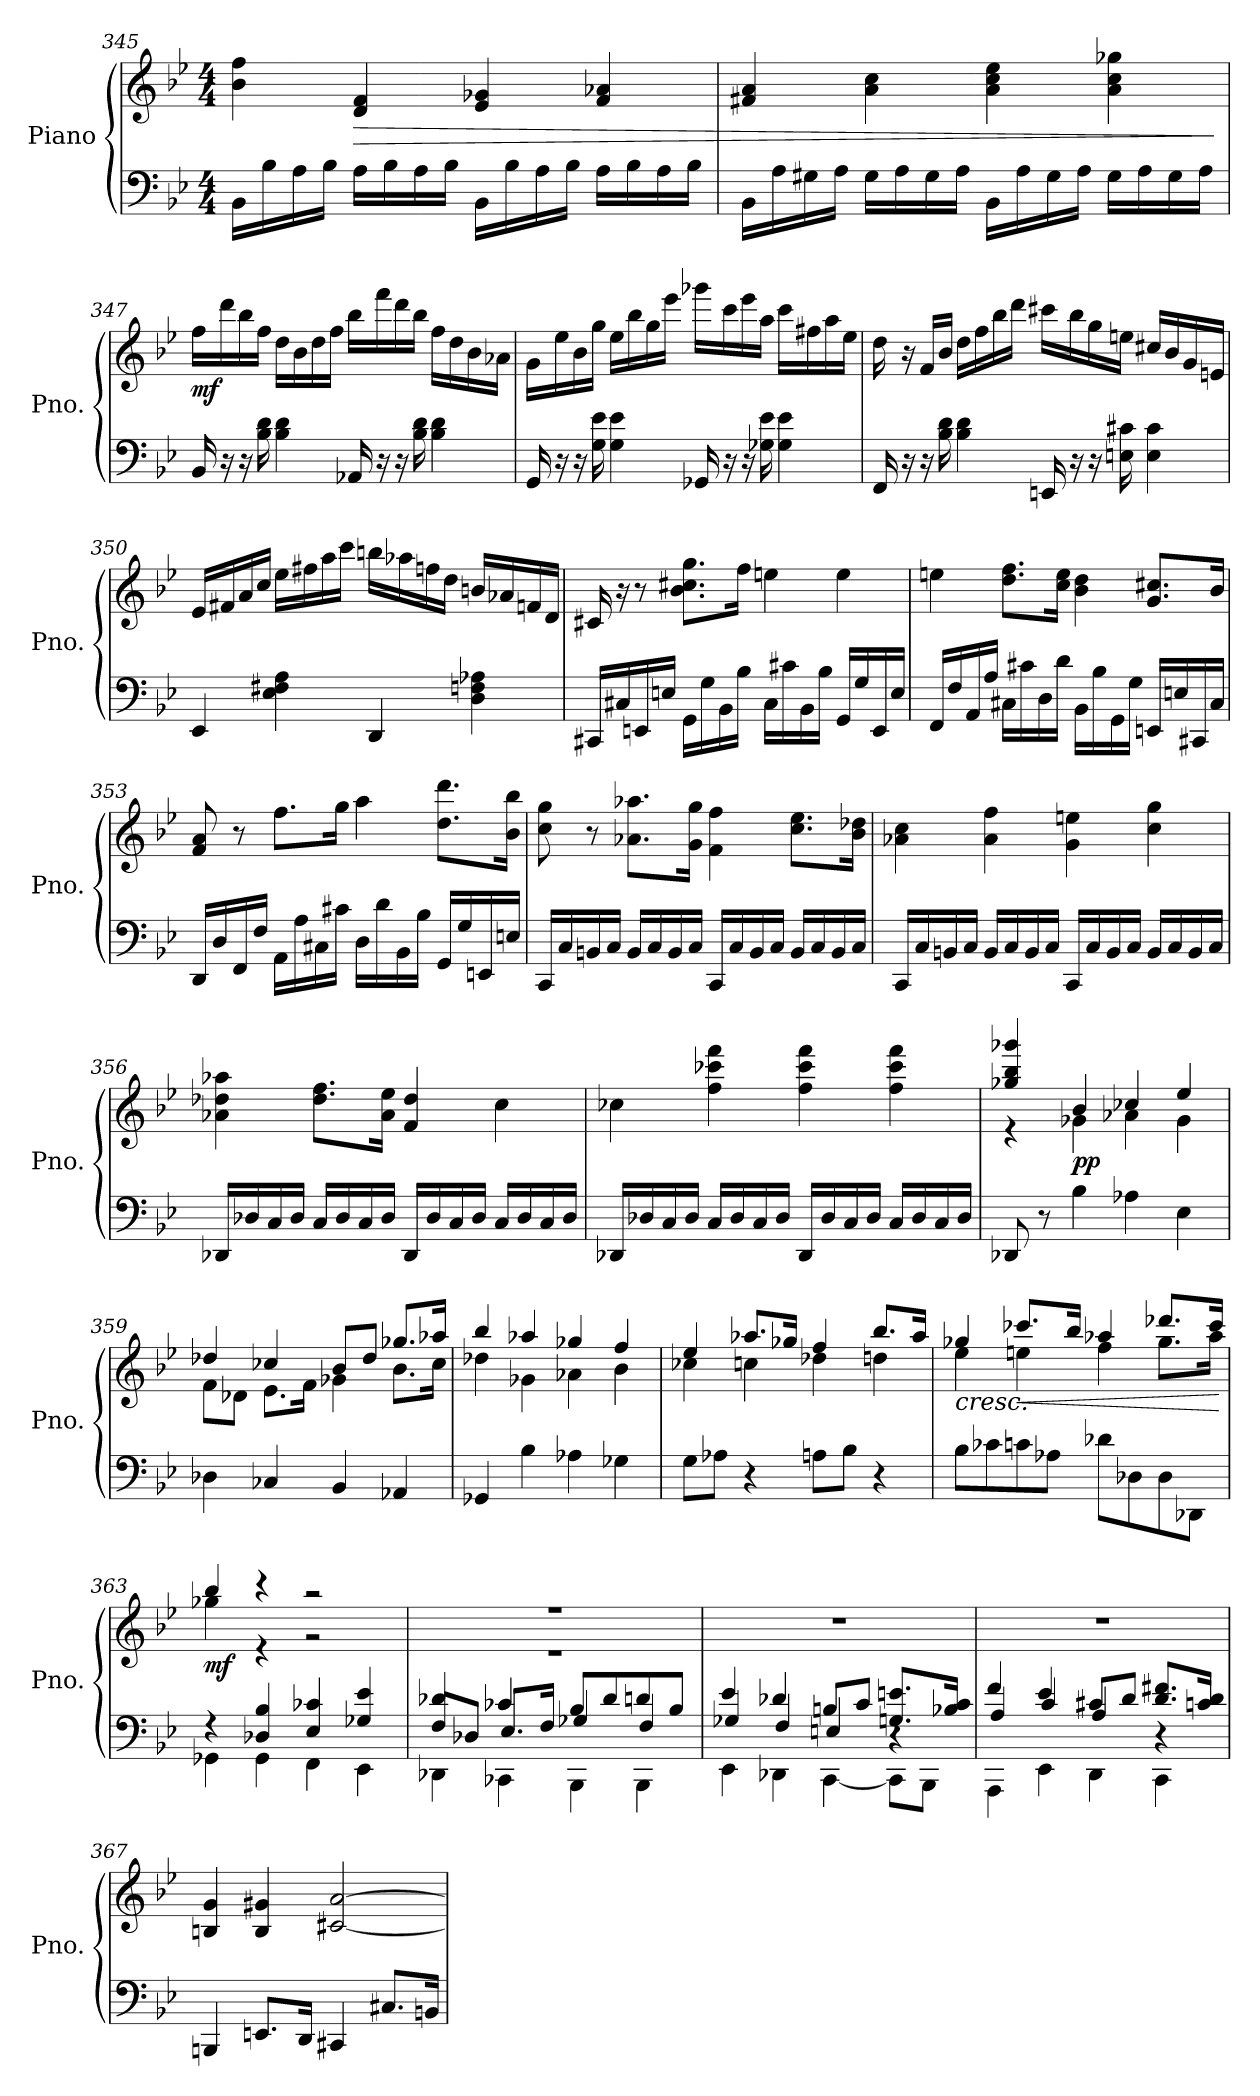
**kern	**kern	**dynam
*part1	*part1	*part1
*staff2	*staff1	*staff1/2
*I"Piano	*	*
*I'Pno.	*	*
*clefF4	*clefG2	*
*k[b-e-]	*k[b-e-]	*
*M4/4	*M4/4	*
=345	=345	=345
16BB-\LL	4b-\ 4ff\	.
16B-\	.	.
16A\	.	.
16B-\JJ	.	.
!	!	!LO:HP:b
16A\LL	4d/ 4f/	>
16B-\	.	.
16A\	.	.
16B-\JJ	.	.
16BB-\LL	4e-/ 4g-X/	.
16B-\	.	.
16A\	.	.
16B-\JJ	.	.
16A\LL	4f/ 4a-X/	.
16B-\	.	.
16A\	.	.
16B-\JJ	.	.
!!LO:LB:g=z
=346	=346	=346
16BB-\LL	4f#X/ 4a/	.
16A\	.	.
16G#X\	.	.
16A\JJ	.	.
16G#\LL	4a\ 4cc\	.
16A\	.	.
16G#\	.	.
16A\JJ	.	.
16BB-\LL	4a\ 4cc\ 4ee-\	.
16A\	.	.
16G#\	.	.
16A\JJ	.	.
16G#\LL	4a\ 4cc\ 4gg-X\	.
16A\	.	.
16G#\	.	.
16A\JJ	.	.
.	.	]
=347	=347	=347
!	!	!LO:DY:b
16BB-/	16ff\LL	mf
16r	16ddd\	.
16r	16bb-\	.
16B-\ 16d\	16ff\JJ	.
4B-\ 4d\	16dd\LL	.
.	16b-\	.
.	16dd\	.
.	16ff\JJ	.
16AA-X/	16bb-\LL	.
16r	16fff\	.
16r	16ddd\	.
16B-\ 16d\	16bb-\JJ	.
4B-\ 4d\	16ff\LL	.
.	16dd\	.
.	16b-\	.
.	16a-X\JJ	.
=348	=348	=348
16GG/	16g\LL	.
16r	16ee-\	.
16r	16b-\	.
16G\ 16e-\	16gg\JJ	.
4G\ 4e-\	16ee-\LL	.
.	16bb-\	.
.	16gg\	.
.	16eee-\JJ	.
16GG-X/	16ggg-X\LL	.
16r	16ccc\	.
16r	16eee-\	.
16G-X\ 16e-\	16aa\JJ	.
4G-\ 4e-\	16ccc\LL	.
.	16ff#X\	.
.	16aa\	.
.	16ee-\JJ	.
!!LO:LB:g=z
=349	=349	=349
16FF/	16dd\	.
16r	16r	.
16r	16f/LL	.
16B-\ 16d\	16b-/JJ	.
4B-\ 4d\	16dd\LL	.
.	16ff\	.
.	16bb-\	.
.	16ddd\JJ	.
16EEn/	16ccc#X\LL	.
16r	16bb-\	.
16r	16gg\	.
16En\ 16c#X\	16een\JJ	.
4E\ 4c#\	16cc#X/LL	.
.	16b-/	.
.	16g/	.
.	16en/JJ	.
=350	=350	=350
4EE-/	16e-/LL	.
.	16f#X/	.
.	16a/	.
.	16cc/JJ	.
4E-\ 4F#X\ 4A\	16ee-\LL	.
.	16ff#X\	.
.	16aa\	.
.	16ccc\JJ	.
4DD/	16bbn\LL	.
.	16aa-X\	.
.	16ffn\	.
.	16dd\JJ	.
4D\ 4Fn\ 4A-X\	16bn/LL	.
.	16a-X/	.
.	16fn/	.
.	16d/JJ	.
!!LO:LB:g=z
=351	=351	=351
16CC#X/LL	16c#X/	.
16C#X/	16r	.
16EEn/	8r	.
16En/JJ	.	.
16GG\LL	8.b-\ 8.cc#X\ 8.gg\L	.
16G\	.	.
16BB-\	.	.
16B-\JJ	16ff\Jk	.
16C#\LL	4een\	.
16c#X\	.	.
16BB-\	.	.
16B-\JJ	.	.
16GG/LL	4ee\	.
16G/	.	.
16EE/	.	.
16E/JJ	.	.
=352	=352	=352
16FF/LL	4een\	.
16F/	.	.
16AA/	.	.
16A/JJ	.	.
16C#X\LL	8.dd\ 8.ff\L	.
16c#X\	.	.
16D\	.	.
16d\JJ	16cc\ 16ee\Jk	.
16BB-\LL	4b-\ 4dd\	.
16B-\	.	.
16GG\	.	.
16G\JJ	.	.
16EEn/LL	8.g/ 8.cc#X/L	.
16En/	.	.
16CC#X/	.	.
16C#/JJ	16b-/Jk	.
!!LO:PB:g=z
=353	=353	=353
16DD/LL	8f/ 8a/	.
16D/	.	.
16FF/	8r	.
16F/JJ	.	.
16AA\LL	8.ff\L	.
16A\	.	.
16C#X\	.	.
16c#X\JJ	16gg\Jk	.
16D\LL	4aa\	.
16d\	.	.
16BB-\	.	.
16B-\JJ	.	.
16GG/LL	8.dd\ 8.ddd\L	.
16G/	.	.
16EEn/	.	.
16En/JJ	16b-\ 16bb-\Jk	.
=354	=354	=354
16CC/LL	8cc\ 8gg\	.
16C/	.	.
16BBn/	8r	.
16C/JJ	.	.
16BB/LL	8.a-X\ 8.aa-X\L	.
16C/	.	.
16BB/	.	.
16C/JJ	16g\ 16gg\Jk	.
16CC/LL	4f\ 4ff\	.
16C/	.	.
16BB/	.	.
16C/JJ	.	.
16BB/LL	8.cc\ 8.ee-\L	.
16C/	.	.
16BB/	.	.
16C/JJ	16b-\ 16dd-X\Jk	.
=355	=355	=355
16CC/LL	4a-X\ 4cc\	.
16C/	.	.
16BBn/	.	.
16C/JJ	.	.
16BB/LL	4a-\ 4ff\	.
16C/	.	.
16BB/	.	.
16C/JJ	.	.
16CC/LL	4g\ 4een\	.
16C/	.	.
16BB/	.	.
16C/JJ	.	.
16BB/LL	4cc\ 4gg\	.
16C/	.	.
16BB/	.	.
16C/JJ	.	.
!!LO:LB:g=z
=356	=356	=356
16DD-X/LL	4a-X\ 4dd-X\ 4aa-X\	.
16D-X/	.	.
16C/	.	.
16D-/JJ	.	.
16C/LL	8.dd-\ 8.ff\L	.
16D-/	.	.
16C/	.	.
16D-/JJ	16a-\ 16ee-\Jk	.
16DD-/LL	4f/ 4dd-/	.
16D-/	.	.
16C/	.	.
16D-/JJ	.	.
16C/LL	4cc\	.
16D-/	.	.
16C/	.	.
16D-/JJ	.	.
=357	=357	=357
16DD-X/LL	4cc-X\	.
16D-X/	.	.
16C/	.	.
16D-/JJ	.	.
16C/LL	4ff\ 4ccc-X\ 4fff\	.
16D-/	.	.
16C/	.	.
16D-/JJ	.	.
16DD-/LL	4ff\ 4ccc-\ 4fff\	.
16D-/	.	.
16C/	.	.
16D-/JJ	.	.
16C/LL	4ff\ 4ccc-\ 4fff\	.
16D-/	.	.
16C/	.	.
16D-/JJ	.	.
=358	=358	=358
*	*^	*
!	!	!	!LO:DY:b
!	!	!	!LO:DY:n=1:b
8DD-X/	4gg-X/ 4bb-/ 4ggg-X/	4r	rfz rfz
8r	.	.	.
!	!	!	!LO:DY:n=2:b
!	!	!	!LO:DY:n=3:b
4B-\	4b-/	4g-X\	p p
4A-X\	4cc-X/	4a-X\	.
4E-\	4ee-/	4g-\	.
=359	=359	=359	=359
4D-X\	4dd-X/	8f\L	.
.	.	8d-X\J	.
4C-X/	4cc-X/	8.e-\L	.
.	.	16f\Jk	.
4BB-/	8b-/L	4g-X\	.
.	8dd-/J	.	.
4AA-X/	8.gg-X/L	8.b-\L	.
.	16aa-X/Jk	16cc-\Jk	.
!!LO:LB:g=z	!!
=360	=360	=360	=360
4GG-X/	4bb-/	4dd-X\	.
4B-\	4aa-X/	4g-X\	.
4A-X\	4gg-X/	4a-X\	.
4G-X\	4ff/	4b-\	.
=361	=361	=361	=361
8G\L	4ee-/	4cc-X\	.
8A-X\J	.	.	.
4r	8.aa-X/L	4ccn\	.
.	16gg-X/Jk	.	.
8An\L	4ff/	4dd-X\	.
8B-\J	.	.	.
4r	8.bb-/L	4ddn\	.
.	16aa-/Jk	.	.
=362	=362	=362	=362
!	!	!	!LO:HP:b
8B-\L	4gg-X/	4ee-\	<
8c-X\	.	.	.
!	!	!	!LO:HP:b
8cn\	8.ccc-X/L	4een\	<
8A-X\J	.	.	.
.	16bb-/Jk	.	.
8d-X\L	4aa-X/	4ff\	.
8D-X\	.	.	.
8D-\	8.ddd-X/L	8.gg-\L	.
8DD-X\J	.	.	.
.	16ccc-/Jk	16aa-\Jk	.
*	*v	*v	*
.	.	[ [
=363	=363	=363
*^	*^	*
!	!	!	!	!LO:DY:b
4r	4GG-X\	4bb-/	4gg-X\	mf
4D-X/ 4B-/	4GG-\	4r	4r	.
4E-/ 4c-X/	4FF\	2r	2r	.
4G-X/ 4e-/	4EE-\	.	.	.
=364	=364	=364	=364	=364
*	*^	*	*	*
4d-X/	4DD-X\	8F/L	1r	1r	.
.	.	8D-X/J	.	.	.
4c-X/	4CC-X\	8.E-/L	.	.	.
.	.	16F/Jk	.	.	.
8B-/L	4BBB-\	4G-X/	.	.	.
8d-/	.	.	.	.	.
8dn/	4BBB-\	4F/	.	.	.
8B-/J	.	.	.	.	.
*	*	*	*v	*v	*
!!LO:LB:g=z
=365	=365	=365	=365	=365
4e-/	4EE-\	4G-X/	1r	.
4d-X/	4DD-X\	4F/	.	.
8Bn/L	[4CC\	4En/	.	.
8c/J	.	.	.	.
8.Gn/ 8.en/L	8CC\L]	4r	.	.
.	8BBB-\J	.	.	.
16B-X/ 16c/Jk	.	.	.	.
=366	=366	=366	=366	=366
4f/	4AAA\	4A/	1r	.
4e-/	4EE-\	4c/	.	.
8c#X/L	4DD\	4A/	.	.
8d/J	.	.	.	.
8.d/ 8.f#X/L	4CC\	4r	.	.
16cn/ 16d/Jk	.	.	.	.
*v	*v	*v	*	*
=367	=367	=367
4BBBn/	4Bn/ 4g/	.
8.EEn/L	4B/ 4g#X/	.
16DD/Jk	.	.
4CC#X/	[2c#X/ [2a/	.
8.C#X/L	.	.
16BBn/Jk	.	.
=	=	=
*-	*-	*-
